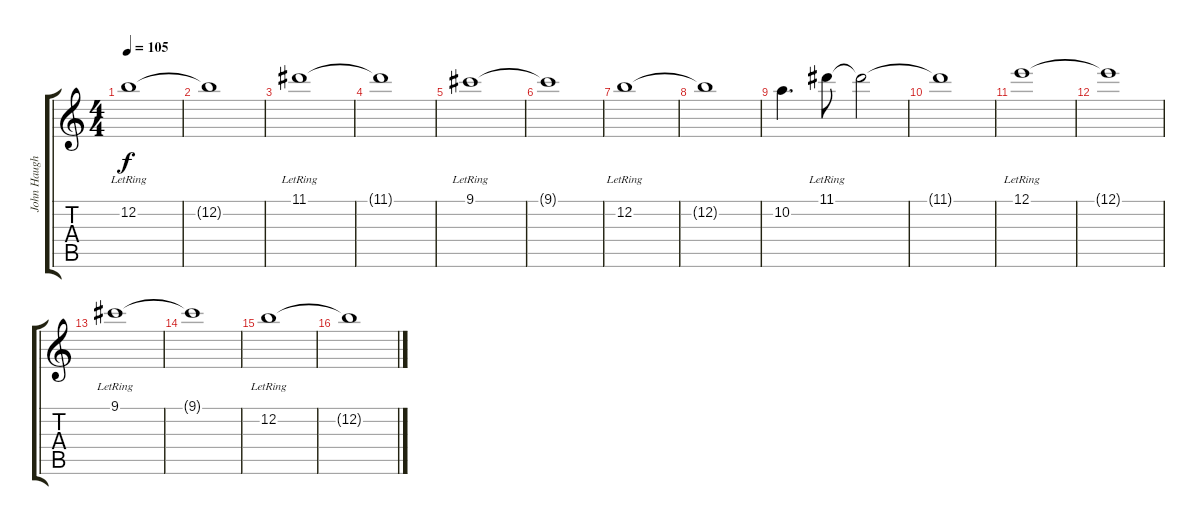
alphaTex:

\track ("John Haughm" "John Haugh") {instrument overdrivenguitar}
\staff {score tabs}
\tuning (E4 B3 G3 D3 A2 E2) {hide}
\ts (4 4)
\tempo 105
\clef g2
\ks c
12.2{lr}.1{dy f} |
12.2{t}.1 |
11.1{lr}.1 |
11.1{t}.1 |
9.1{lr}.1 |
9.1{t}.1 |
12.2{lr}.1 |
12.2{t}.1 |
10.2.4{d} 11.1{lr}.8 11.1{t}.2 |
11.1{t}.1 |
12.1{lr}.1 |
12.1{t}.1 |
9.1{lr}.1 |
9.1{t}.1 |
12.2{lr}.1 |
12.2{t}.1
